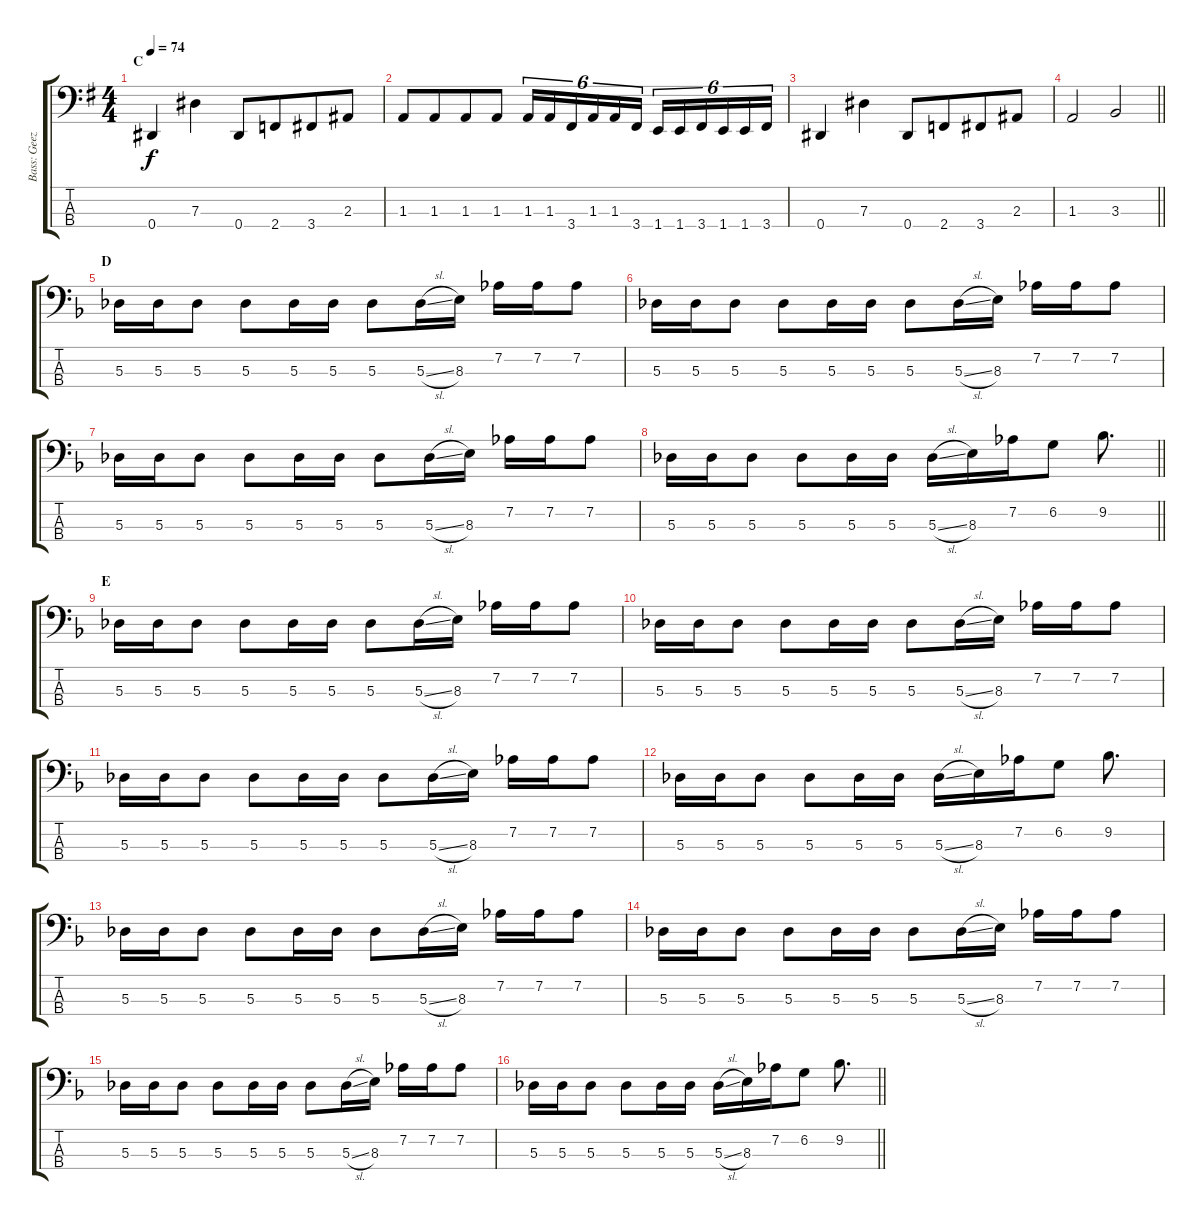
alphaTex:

\track ("Bass: Geezer" "Bass: Geez") {instrument electricbassfinger}
\staff {score tabs}
\tuning (Gb2 Db2 Ab1 Eb1) {hide}
\ts (4 4)
\section ("" "C")
\tempo 74
\clef f4
\ks g
0.4.4{dy f} 7.3.4 0.4.8 2.4.8{beam merge} 3.4.8 2.3.8 |
1.3.8 1.3.8{beam merge} 1.3.8 1.3.8 1.3.16{tu (6 4)} 1.3.16{tu (6 4)} 3.4.16{tu (6 4)} 1.3.16{tu (6 4)} 1.3.16{tu (6 4)} 3.4.16{tu (6 4)} 1.4.16{tu (6 4)} 1.4.16{tu (6 4)} 3.4.16{tu (6 4)} 1.4.16{tu (6 4)} 1.4.16{tu (6 4)} 3.4.16{tu (6 4)} |
0.4.4 7.3.4 0.4.8 2.4.8{beam merge} 3.4.8 2.3.8 |
\barLineRight lightlight
1.3.2 3.3.2 |
\section ("" "D")
\ks f
5.3.16 5.3.16 5.3.8 5.3.8 5.3.16 5.3.16 5.3.8 5.3{sl}.16 8.3.16 7.2.16 7.2.16 7.2.8 |
5.3.16 5.3.16 5.3.8 5.3.8 5.3.16 5.3.16 5.3.8 5.3{sl}.16 8.3.16 7.2.16 7.2.16 7.2.8 |
5.3.16 5.3.16 5.3.8 5.3.8 5.3.16 5.3.16 5.3.8 5.3{sl}.16 8.3.16 7.2.16 7.2.16 7.2.8 |
\barLineRight lightlight
5.3.16 5.3.16 5.3.8 5.3.8 5.3.16 5.3.16 5.3{sl}.16 8.3.16 7.2.16 6.2.8 9.2.8{d} |
\section ("" "E")
5.3.16 5.3.16 5.3.8 5.3.8 5.3.16 5.3.16 5.3.8 5.3{sl}.16 8.3.16 7.2.16 7.2.16 7.2.8 |
5.3.16 5.3.16 5.3.8 5.3.8 5.3.16 5.3.16 5.3.8 5.3{sl}.16 8.3.16 7.2.16 7.2.16 7.2.8 |
5.3.16 5.3.16 5.3.8 5.3.8 5.3.16 5.3.16 5.3.8 5.3{sl}.16 8.3.16 7.2.16 7.2.16 7.2.8 |
5.3.16 5.3.16 5.3.8 5.3.8 5.3.16 5.3.16 5.3{sl}.16 8.3.16 7.2.16 6.2.8 9.2.8{d} |
5.3.16 5.3.16 5.3.8 5.3.8 5.3.16 5.3.16 5.3.8 5.3{sl}.16 8.3.16 7.2.16 7.2.16 7.2.8 |
5.3.16 5.3.16 5.3.8 5.3.8 5.3.16 5.3.16 5.3.8 5.3{sl}.16 8.3.16 7.2.16 7.2.16 7.2.8 |
5.3.16 5.3.16 5.3.8 5.3.8 5.3.16 5.3.16 5.3.8 5.3{sl}.16 8.3.16 7.2.16 7.2.16 7.2.8 |
\barLineRight lightlight
5.3.16 5.3.16 5.3.8 5.3.8 5.3.16 5.3.16 5.3{sl}.16 8.3.16 7.2.16 6.2.8 9.2.8{d}
